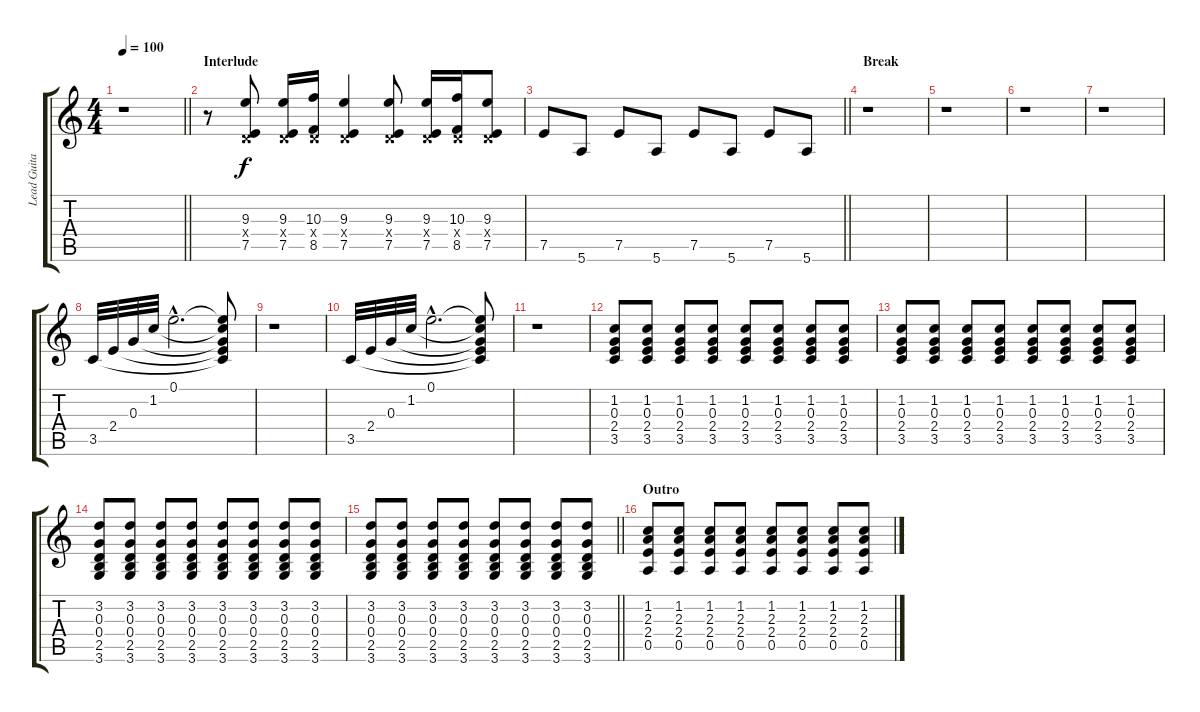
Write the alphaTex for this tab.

\track ("Lead Guitar" "Lead Guita") {instrument distortionguitar}
\staff {score tabs}
\tuning (E4 B3 G3 D3 A2 E2) {hide}
\ts (4 4)
\tempo 100
\clef g2
\barLineRight lightlight
\ks c
r.1{dy f} |
\section ("" "Interlude")
r.8 (9.3 0.4{x} 7.5).8 (9.3 0.4{x} 7.5).16 (10.3 0.4{x} 8.5).16 (9.3 0.4{x} 7.5).4 (9.3 0.4{x} 7.5).8 (9.3 0.4{x} 7.5).16 (10.3 0.4{x} 8.5).16 (9.3 0.4{x} 7.5).8 |
\barLineRight lightlight
7.5.8 5.6.8 7.5.8 5.6.8 7.5.8 5.6.8 7.5.8 5.6.8 |
\section ("" "Break")
r.1 |
r.1 |
r.1 |
r.1 |
3.5.32{instrument acousticguitarsteel} 2.4.32 0.3.32 1.2.32 0.1{hac}.2{d} (0.1{t} 1.2{t} 0.3{t} 2.4{t} 3.5{t}).8 |
r.1 |
3.5.32{instrument acousticguitarsteel} 2.4.32 0.3.32 1.2.32 0.1{hac}.2{d} (0.1{t} 1.2{t} 0.3{t} 2.4{t} 3.5{t}).8 |
r.1 |
(1.2 0.3 2.4 3.5).8 (1.2 0.3 2.4 3.5).8 (1.2 0.3 2.4 3.5).8 (1.2 0.3 2.4 3.5).8 (1.2 0.3 2.4 3.5).8 (1.2 0.3 2.4 3.5).8 (1.2 0.3 2.4 3.5).8 (1.2 0.3 2.4 3.5).8 |
(1.2 0.3 2.4 3.5).8 (1.2 0.3 2.4 3.5).8 (1.2 0.3 2.4 3.5).8 (1.2 0.3 2.4 3.5).8 (1.2 0.3 2.4 3.5).8 (1.2 0.3 2.4 3.5).8 (1.2 0.3 2.4 3.5).8 (1.2 0.3 2.4 3.5).8 |
(3.2 0.3 0.4 2.5 3.6).8 (3.2 0.3 0.4 2.5 3.6).8 (3.2 0.3 0.4 2.5 3.6).8 (3.2 0.3 0.4 2.5 3.6).8 (3.2 0.3 0.4 2.5 3.6).8 (3.2 0.3 0.4 2.5 3.6).8 (3.2 0.3 0.4 2.5 3.6).8 (3.2 0.3 0.4 2.5 3.6).8 |
\barLineRight lightlight
(3.2 0.3 0.4 2.5 3.6).8 (3.2 0.3 0.4 2.5 3.6).8 (3.2 0.3 0.4 2.5 3.6).8 (3.2 0.3 0.4 2.5 3.6).8 (3.2 0.3 0.4 2.5 3.6).8 (3.2 0.3 0.4 2.5 3.6).8 (3.2 0.3 0.4 2.5 3.6).8 (3.2 0.3 0.4 2.5 3.6).8 |
\section ("" "Outro")
(1.2 2.3 2.4 0.5).8 (1.2 2.3 2.4 0.5).8 (1.2 2.3 2.4 0.5).8 (1.2 2.3 2.4 0.5).8 (1.2 2.3 2.4 0.5).8 (1.2 2.3 2.4 0.5).8 (1.2 2.3 2.4 0.5).8 (1.2 2.3 2.4 0.5).8
